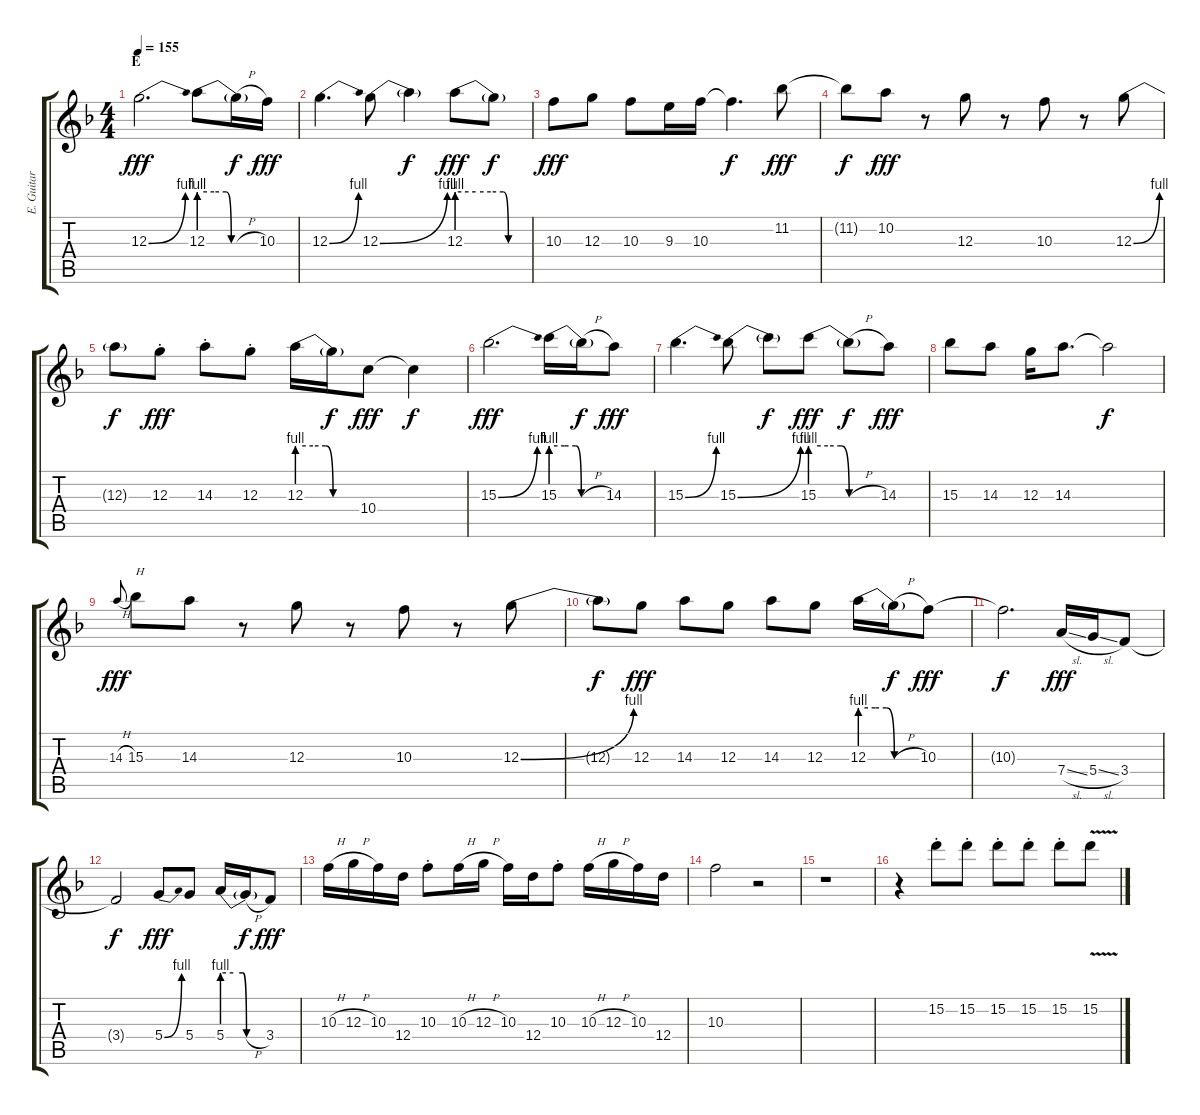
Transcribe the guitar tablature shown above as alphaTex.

\track ("E. Guitar" "E. Guitar") {instrument overdrivenguitar}
\staff {score tabs}
\tuning (E4 B3 G3 D3 A2 E2) {hide}
\ts (4 4)
\section ("" "E")
\tempo 155
\clef g2
\ks f
12.3{be (bend 0 0 60 4)}.2{d dy fff} 12.3{be (custom 0 4 15 4 27 4 32 0 60 0)}.8 12.3{h t}.16{dy f} 10.3.16{dy fff} |
12.3{be (bend 0 0 60 4)}.4{d} 12.3{be (bend 0 0 60 4)}.8 12.3{t}.4{dy f} 12.3{be (custom 0 4 15 4 27 4 37 4 41 0 48 0 60 0)}.8{dy fff} 12.3{t}.8{dy f} |
10.3.8{dy fff} 12.3.8 10.3.8 9.3.16 10.3.16 10.3{t}.4{d dy f} 11.2.8{dy fff} |
11.2{t}.8{dy f} 10.2.8{dy fff} r.8 12.3.8 r.8 10.3.8 r.8 12.3{be (bend 0 0 60 4)}.8 |
12.3{t}.8{dy f} 12.3{st}.8{dy fff} 14.3{st}.8 12.3{st}.8 12.3{be (custom 0 4 15 4 27 4 34 0 60 0)}.16 12.3{t}.16{dy f} 10.4.8{dy fff} 10.4{t}.4{dy f} |
15.3{be (bend 0 0 60 4)}.2{d dy fff} 15.3{be (custom 0 4 15 4 27 4 33 0 60 0)}.16 15.3{h t}.16{dy f} 14.3.8{dy fff} |
15.3{be (bend 0 0 60 4)}.4{d} 15.3{be (bend 0 0 60 4)}.8 15.3{t}.8{dy f} 15.3{be (custom 0 4 15 4 26 4 33 0 60 0)}.8{dy fff} 15.3{h t}.8{dy f} 14.3.8{dy fff} |
15.3.8 14.3.8 12.3.16 14.3.8{d} 14.3{t}.2{dy f} |
14.3{h}.8{gr onbeat dy fff} 15.3.8{txt "H"} 14.3.8 r.8 12.3.8 r.8 10.3.8 r.8 12.3{be (bend 0 0 60 4)}.8 |
12.3{t}.8{dy f} 12.3.8{dy fff} 14.3.8 12.3.8 14.3.8 12.3.8 12.3{be (custom 0 4 15 4 26 4 34 0 60 0)}.16 12.3{h t}.16{dy f} 10.3.8{dy fff} |
10.3{t}.2{d dy f} 7.4{sl}.16{dy fff} 5.4{sl}.16 3.4.8 |
3.4{t}.2{dy f} 5.4{be (bend 0 0 60 4)}.8{dy fff} 5.4.8 5.4{be (custom 0 4 15 4 28 4 33 0 60 0)}.16 5.4{h t}.16{dy f} 3.4.8{dy fff} |
10.3{h}.16 12.3{h}.16 10.3.16 12.4.16 10.3{st}.8 10.3{h}.16 12.3{h}.16 10.3.16 12.4.16 10.3{st}.8 10.3{h}.16 12.3{h}.16 10.3.16 12.4.16 |
10.3.2 r.2 |
r.1 |
r.4 15.2{st}.8 15.2{st}.8 15.2{st}.8 15.2{st}.8 15.2{st}.8 15.2{v}.8
